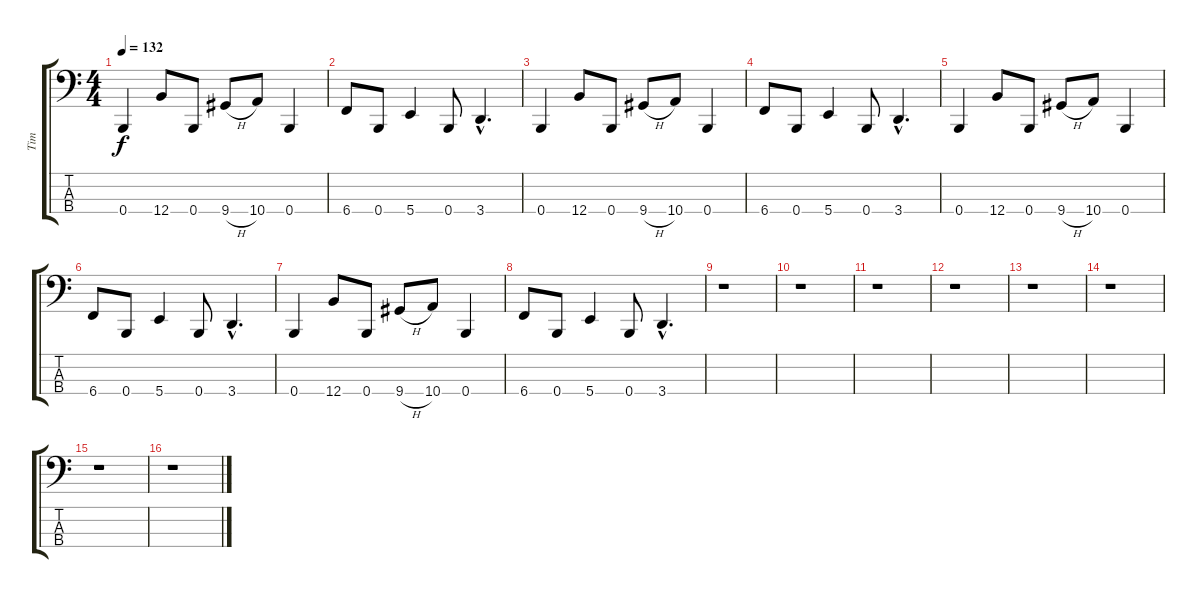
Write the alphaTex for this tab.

\track ("Tim" "Tim") {instrument electricbasspick}
\staff {score tabs}
\tuning (G2 D2 A1 B0) {hide}
\ts (4 4)
\tempo 132
\clef f4
\ks c
0.4.4{dy f instrument electricbasspick} 12.4.8 0.4.8 9.4{h}.8 10.4.8 0.4.4 |
6.4.8 0.4.8 5.4.4 0.4.8 3.4{hac}.4{d} |
0.4.4 12.4.8 0.4.8 9.4{h}.8 10.4.8 0.4.4 |
6.4.8 0.4.8 5.4.4 0.4.8 3.4{hac}.4{d} |
0.4.4 12.4.8 0.4.8 9.4{h}.8 10.4.8 0.4.4 |
6.4.8 0.4.8 5.4.4 0.4.8 3.4{hac}.4{d} |
0.4.4 12.4.8 0.4.8 9.4{h}.8 10.4.8 0.4.4 |
6.4.8 0.4.8 5.4.4 0.4.8 3.4{hac}.4{d} |
r.1 |
r.1 |
r.1 |
r.1 |
r.1 |
r.1 |
r.1 |
r.1
